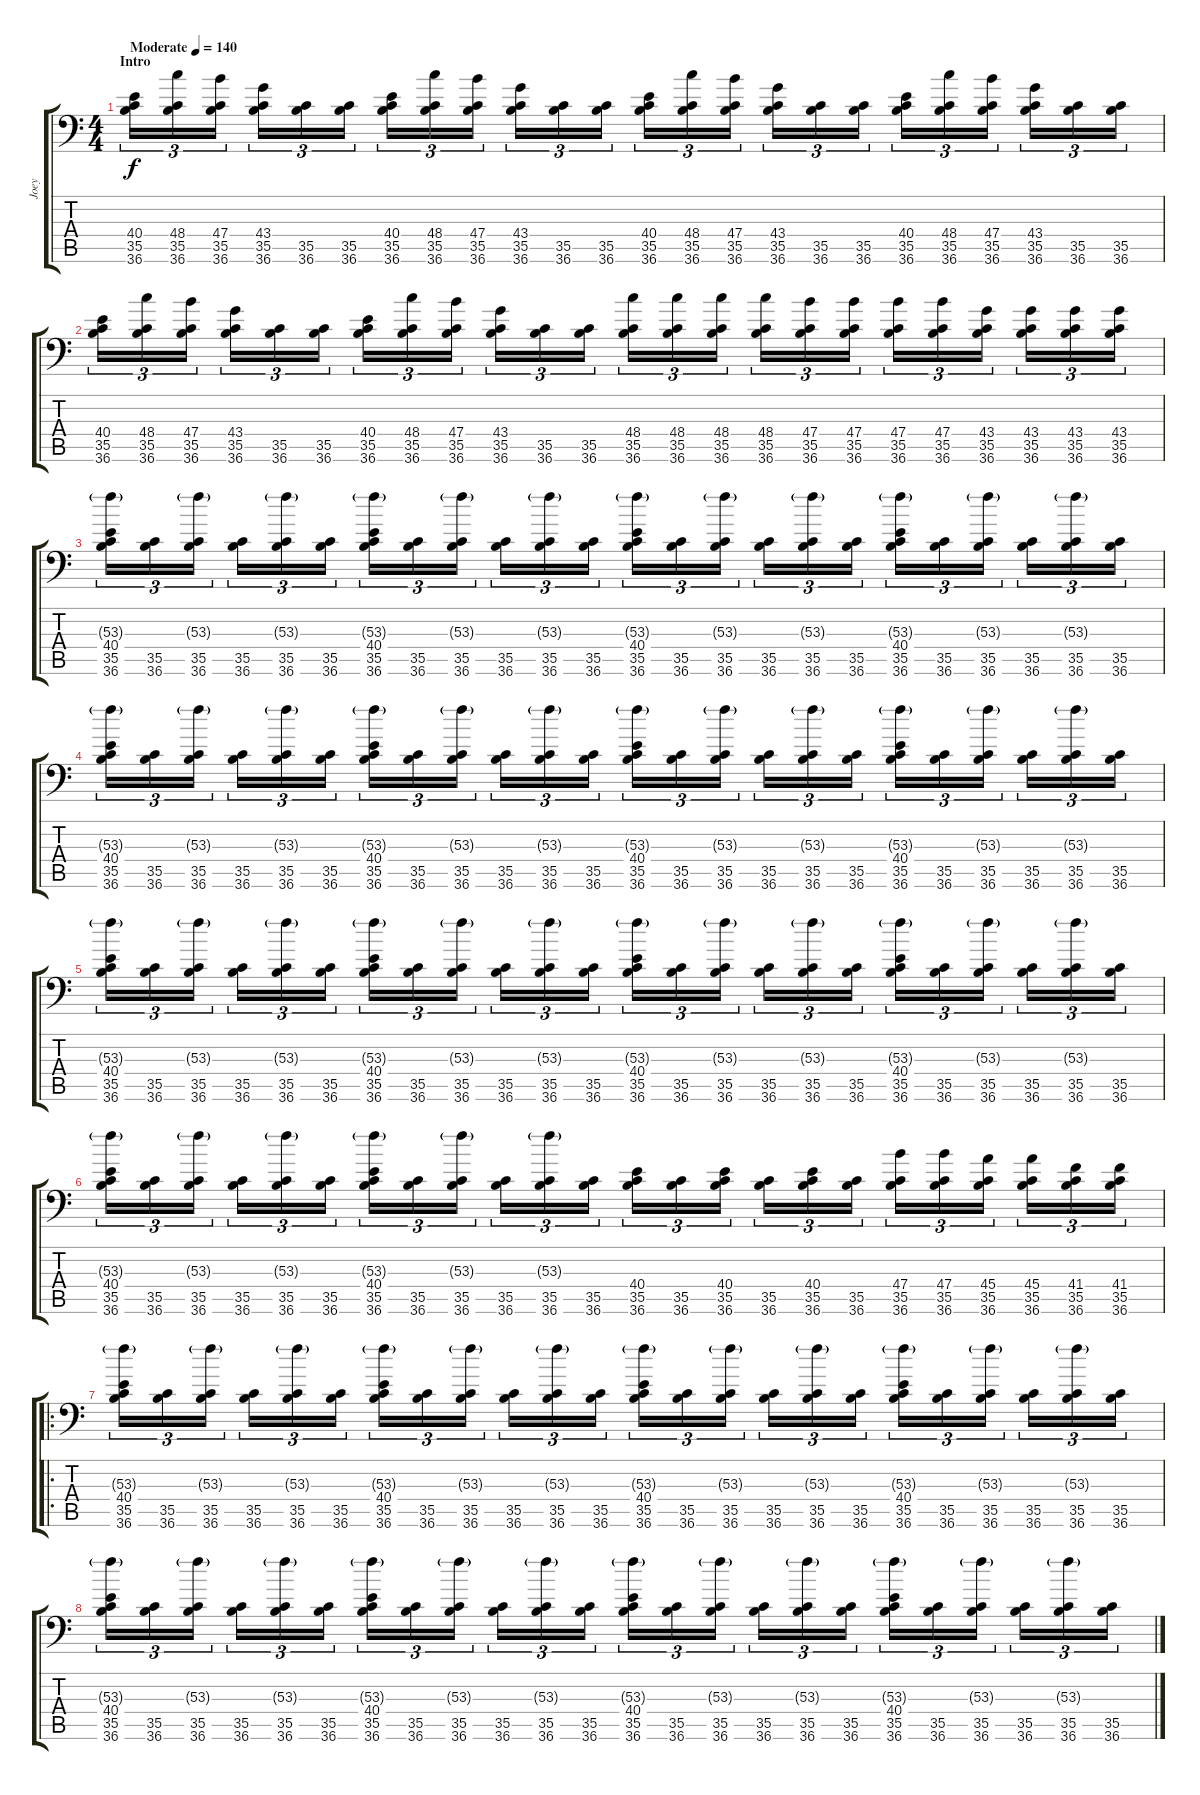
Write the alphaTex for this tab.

\track ("Joey" "Joey") {instrument acousticgrandpiano}
\staff {score tabs}
\tuning (C-1 C-1 C-1 C-1 C-1 C-1) {hide}
\ts (4 4)
\section ("" "Intro")
\tempo (140 "Moderate")
\clef f4
\ks c
(40.4 35.5 36.6).16{tu (3 2) dy f instrument acousticgrandpiano} (48.4 35.5 36.6).16{tu (3 2)} (47.4 35.5 36.6).16{tu (3 2)} (43.4 35.5 36.6).16{tu (3 2)} (35.5 36.6).16{tu (3 2)} (35.5 36.6).16{tu (3 2)} (40.4 35.5 36.6).16{tu (3 2)} (48.4 35.5 36.6).16{tu (3 2)} (47.4 35.5 36.6).16{tu (3 2)} (43.4 35.5 36.6).16{tu (3 2)} (35.5 36.6).16{tu (3 2)} (35.5 36.6).16{tu (3 2)} (40.4 35.5 36.6).16{tu (3 2)} (48.4 35.5 36.6).16{tu (3 2)} (47.4 35.5 36.6).16{tu (3 2)} (43.4 35.5 36.6).16{tu (3 2)} (35.5 36.6).16{tu (3 2)} (35.5 36.6).16{tu (3 2)} (40.4 35.5 36.6).16{tu (3 2)} (48.4 35.5 36.6).16{tu (3 2)} (47.4 35.5 36.6).16{tu (3 2)} (43.4 35.5 36.6).16{tu (3 2)} (35.5 36.6).16{tu (3 2)} (35.5 36.6).16{tu (3 2)} |
(40.4 35.5 36.6).16{tu (3 2)} (48.4 35.5 36.6).16{tu (3 2)} (47.4 35.5 36.6).16{tu (3 2)} (43.4 35.5 36.6).16{tu (3 2)} (35.5 36.6).16{tu (3 2)} (35.5 36.6).16{tu (3 2)} (40.4 35.5 36.6).16{tu (3 2)} (48.4 35.5 36.6).16{tu (3 2)} (47.4 35.5 36.6).16{tu (3 2)} (43.4 35.5 36.6).16{tu (3 2)} (35.5 36.6).16{tu (3 2)} (35.5 36.6).16{tu (3 2)} (48.4 35.5 36.6).16{tu (3 2)} (48.4 35.5 36.6).16{tu (3 2)} (48.4 35.5 36.6).16{tu (3 2)} (48.4 35.5 36.6).16{tu (3 2)} (47.4 35.5 36.6).16{tu (3 2)} (47.4 35.5 36.6).16{tu (3 2)} (47.4 35.5 36.6).16{tu (3 2)} (47.4 35.5 36.6).16{tu (3 2)} (43.4 35.5 36.6).16{tu (3 2)} (43.4 35.5 36.6).16{tu (3 2)} (43.4 35.5 36.6).16{tu (3 2)} (43.4 35.5 36.6).16{tu (3 2)} |
(53.3{g} 40.4 35.5 36.6).16{tu (3 2)} (35.5 36.6).16{tu (3 2)} (53.3{g} 35.5 36.6).16{tu (3 2)} (35.5 36.6).16{tu (3 2)} (53.3{g} 35.5 36.6).16{tu (3 2)} (35.5 36.6).16{tu (3 2)} (53.3{g} 40.4 35.5 36.6).16{tu (3 2)} (35.5 36.6).16{tu (3 2)} (53.3{g} 35.5 36.6).16{tu (3 2)} (35.5 36.6).16{tu (3 2)} (53.3{g} 35.5 36.6).16{tu (3 2)} (35.5 36.6).16{tu (3 2)} (53.3{g} 40.4 35.5 36.6).16{tu (3 2)} (35.5 36.6).16{tu (3 2)} (53.3{g} 35.5 36.6).16{tu (3 2)} (35.5 36.6).16{tu (3 2)} (53.3{g} 35.5 36.6).16{tu (3 2)} (35.5 36.6).16{tu (3 2)} (53.3{g} 40.4 35.5 36.6).16{tu (3 2)} (35.5 36.6).16{tu (3 2)} (53.3{g} 35.5 36.6).16{tu (3 2)} (35.5 36.6).16{tu (3 2)} (53.3{g} 35.5 36.6).16{tu (3 2)} (35.5 36.6).16{tu (3 2)} |
(53.3{g} 40.4 35.5 36.6).16{tu (3 2)} (35.5 36.6).16{tu (3 2)} (53.3{g} 35.5 36.6).16{tu (3 2)} (35.5 36.6).16{tu (3 2)} (53.3{g} 35.5 36.6).16{tu (3 2)} (35.5 36.6).16{tu (3 2)} (53.3{g} 40.4 35.5 36.6).16{tu (3 2)} (35.5 36.6).16{tu (3 2)} (53.3{g} 35.5 36.6).16{tu (3 2)} (35.5 36.6).16{tu (3 2)} (53.3{g} 35.5 36.6).16{tu (3 2)} (35.5 36.6).16{tu (3 2)} (53.3{g} 40.4 35.5 36.6).16{tu (3 2)} (35.5 36.6).16{tu (3 2)} (53.3{g} 35.5 36.6).16{tu (3 2)} (35.5 36.6).16{tu (3 2)} (53.3{g} 35.5 36.6).16{tu (3 2)} (35.5 36.6).16{tu (3 2)} (53.3{g} 40.4 35.5 36.6).16{tu (3 2)} (35.5 36.6).16{tu (3 2)} (53.3{g} 35.5 36.6).16{tu (3 2)} (35.5 36.6).16{tu (3 2)} (53.3{g} 35.5 36.6).16{tu (3 2)} (35.5 36.6).16{tu (3 2)} |
(53.3{g} 40.4 35.5 36.6).16{tu (3 2)} (35.5 36.6).16{tu (3 2)} (53.3{g} 35.5 36.6).16{tu (3 2)} (35.5 36.6).16{tu (3 2)} (53.3{g} 35.5 36.6).16{tu (3 2)} (35.5 36.6).16{tu (3 2)} (53.3{g} 40.4 35.5 36.6).16{tu (3 2)} (35.5 36.6).16{tu (3 2)} (53.3{g} 35.5 36.6).16{tu (3 2)} (35.5 36.6).16{tu (3 2)} (53.3{g} 35.5 36.6).16{tu (3 2)} (35.5 36.6).16{tu (3 2)} (53.3{g} 40.4 35.5 36.6).16{tu (3 2)} (35.5 36.6).16{tu (3 2)} (53.3{g} 35.5 36.6).16{tu (3 2)} (35.5 36.6).16{tu (3 2)} (53.3{g} 35.5 36.6).16{tu (3 2)} (35.5 36.6).16{tu (3 2)} (53.3{g} 40.4 35.5 36.6).16{tu (3 2)} (35.5 36.6).16{tu (3 2)} (53.3{g} 35.5 36.6).16{tu (3 2)} (35.5 36.6).16{tu (3 2)} (53.3{g} 35.5 36.6).16{tu (3 2)} (35.5 36.6).16{tu (3 2)} |
(53.3{g} 40.4 35.5 36.6).16{tu (3 2)} (35.5 36.6).16{tu (3 2)} (53.3{g} 35.5 36.6).16{tu (3 2)} (35.5 36.6).16{tu (3 2)} (53.3{g} 35.5 36.6).16{tu (3 2)} (35.5 36.6).16{tu (3 2)} (53.3{g} 40.4 35.5 36.6).16{tu (3 2)} (35.5 36.6).16{tu (3 2)} (53.3{g} 35.5 36.6).16{tu (3 2)} (35.5 36.6).16{tu (3 2)} (53.3{g} 35.5 36.6).16{tu (3 2)} (35.5 36.6).16{tu (3 2)} (40.4 35.5 36.6).16{tu (3 2)} (35.5 36.6).16{tu (3 2)} (40.4 35.5 36.6).16{tu (3 2)} (35.5 36.6).16{tu (3 2)} (40.4 35.5 36.6).16{tu (3 2)} (35.5 36.6).16{tu (3 2)} (47.4 35.5 36.6).16{tu (3 2)} (47.4 35.5 36.6).16{tu (3 2)} (45.4 35.5 36.6).16{tu (3 2)} (45.4 35.5 36.6).16{tu (3 2)} (41.4 35.5 36.6).16{tu (3 2)} (41.4 35.5 36.6).16{tu (3 2)} |
\ro
(53.3{g} 40.4 35.5 36.6).16{tu (3 2)} (35.5 36.6).16{tu (3 2)} (53.3{g} 35.5 36.6).16{tu (3 2)} (35.5 36.6).16{tu (3 2)} (53.3{g} 35.5 36.6).16{tu (3 2)} (35.5 36.6).16{tu (3 2)} (53.3{g} 40.4 35.5 36.6).16{tu (3 2)} (35.5 36.6).16{tu (3 2)} (53.3{g} 35.5 36.6).16{tu (3 2)} (35.5 36.6).16{tu (3 2)} (53.3{g} 35.5 36.6).16{tu (3 2)} (35.5 36.6).16{tu (3 2)} (53.3{g} 40.4 35.5 36.6).16{tu (3 2)} (35.5 36.6).16{tu (3 2)} (53.3{g} 35.5 36.6).16{tu (3 2)} (35.5 36.6).16{tu (3 2)} (53.3{g} 35.5 36.6).16{tu (3 2)} (35.5 36.6).16{tu (3 2)} (53.3{g} 40.4 35.5 36.6).16{tu (3 2)} (35.5 36.6).16{tu (3 2)} (53.3{g} 35.5 36.6).16{tu (3 2)} (35.5 36.6).16{tu (3 2)} (53.3{g} 35.5 36.6).16{tu (3 2)} (35.5 36.6).16{tu (3 2)} |
(53.3{g} 40.4 35.5 36.6).16{tu (3 2)} (35.5 36.6).16{tu (3 2)} (53.3{g} 35.5 36.6).16{tu (3 2)} (35.5 36.6).16{tu (3 2)} (53.3{g} 35.5 36.6).16{tu (3 2)} (35.5 36.6).16{tu (3 2)} (53.3{g} 40.4 35.5 36.6).16{tu (3 2)} (35.5 36.6).16{tu (3 2)} (53.3{g} 35.5 36.6).16{tu (3 2)} (35.5 36.6).16{tu (3 2)} (53.3{g} 35.5 36.6).16{tu (3 2)} (35.5 36.6).16{tu (3 2)} (53.3{g} 40.4 35.5 36.6).16{tu (3 2)} (35.5 36.6).16{tu (3 2)} (53.3{g} 35.5 36.6).16{tu (3 2)} (35.5 36.6).16{tu (3 2)} (53.3{g} 35.5 36.6).16{tu (3 2)} (35.5 36.6).16{tu (3 2)} (53.3{g} 40.4 35.5 36.6).16{tu (3 2)} (35.5 36.6).16{tu (3 2)} (53.3{g} 35.5 36.6).16{tu (3 2)} (35.5 36.6).16{tu (3 2)} (53.3{g} 35.5 36.6).16{tu (3 2)} (35.5 36.6).16{tu (3 2)}
